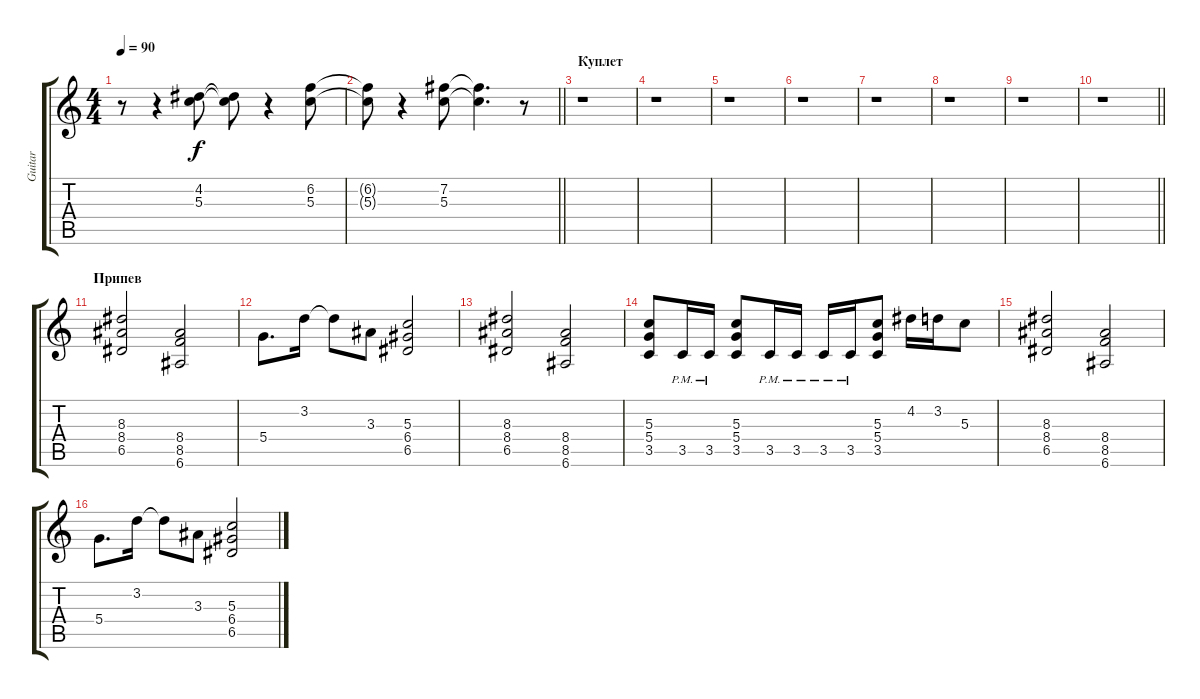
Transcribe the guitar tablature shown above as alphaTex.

\track ("Guitar" "Guitar") {instrument distortionguitar}
\staff {score tabs}
\tuning (E4 B3 G3 D3 A2 E2) {hide}
\ts (4 4)
\tempo 90
\clef g2
\ks c
r.8{dy f} r.4 (4.2 5.3).8 (4.2{t} 5.3{t}).8 r.4 (6.2 5.3).8 |
\barLineRight lightlight
(6.2{t} 5.3{t}).8 r.4 (7.2 5.3).8 (7.2{t} 5.3{t}).4{d} r.8 |
\section ("" "Куплет ")
r.1 |
r.1 |
r.1 |
r.1 |
r.1 |
r.1 |
r.1 |
\barLineRight lightlight
r.1 |
\section ("" "Припев")
(8.3 8.4 6.5).2 (8.4 8.5 6.6).2 |
5.4.8{d} 3.2.16 3.2{t}.8 3.3.8 (5.3 6.4 6.5).2 |
(8.3 8.4 6.5).2 (8.4 8.5 6.6).2 |
(5.3 5.4 3.5).8 3.5{pm}.16 3.5{pm}.16 (5.3 5.4 3.5).8 3.5{pm}.16 3.5{pm}.16 3.5{pm}.16 3.5{pm}.16 (5.3 5.4 3.5).8 4.2.16 3.2.16 5.3.8 |
(8.3 8.4 6.5).2 (8.4 8.5 6.6).2 |
5.4.8{d} 3.2.16 3.2{t}.8 3.3.8 (5.3 6.4 6.5).2
